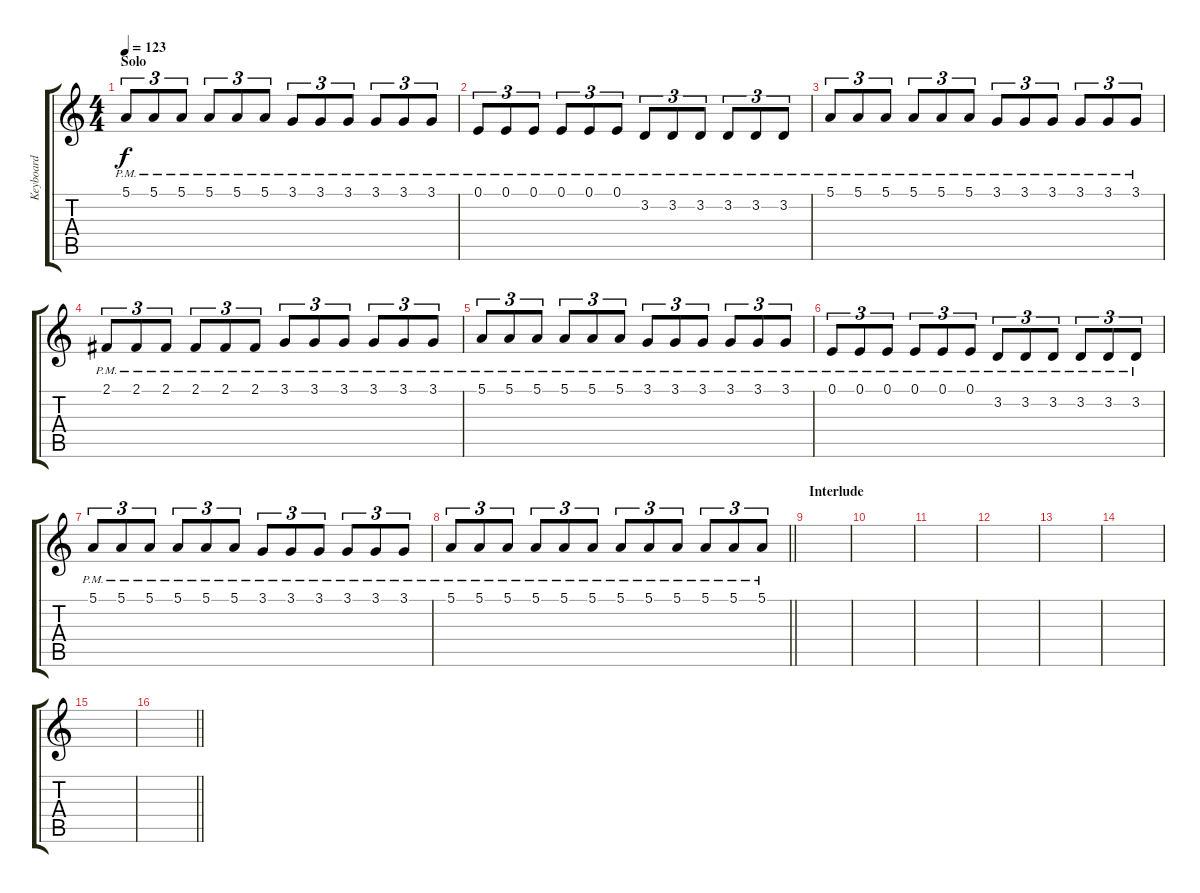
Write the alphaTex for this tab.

\track ("Keyboard" "Keyboard") {instrument piccolo}
\staff {score tabs}
\tuning (E4 B3 G3 D3 A2 D2) {hide}
\ts (4 4)
\section ("" "Solo")
\tempo 123
\clef g2
\ks c
5.1{pm}.8{tu (3 2) dy f volume 14} 5.1{pm}.8{tu (3 2)} 5.1{pm}.8{tu (3 2)} 5.1{pm}.8{tu (3 2)} 5.1{pm}.8{tu (3 2)} 5.1{pm}.8{tu (3 2)} 3.1{pm}.8{tu (3 2)} 3.1{pm}.8{tu (3 2)} 3.1{pm}.8{tu (3 2)} 3.1{pm}.8{tu (3 2)} 3.1{pm}.8{tu (3 2)} 3.1{pm}.8{tu (3 2)} |
0.1{pm}.8{tu (3 2)} 0.1{pm}.8{tu (3 2)} 0.1{pm}.8{tu (3 2) volume 11} 0.1{pm}.8{tu (3 2)} 0.1{pm}.8{tu (3 2)} 0.1{pm}.8{tu (3 2)} 3.2{pm}.8{tu (3 2)} 3.2{pm}.8{tu (3 2)} 3.2{pm}.8{tu (3 2)} 3.2{pm}.8{tu (3 2)} 3.2{pm}.8{tu (3 2)} 3.2{pm}.8{tu (3 2)} |
5.1{pm}.8{tu (3 2) volume 14} 5.1{pm}.8{tu (3 2)} 5.1{pm}.8{tu (3 2)} 5.1{pm}.8{tu (3 2)} 5.1{pm}.8{tu (3 2)} 5.1{pm}.8{tu (3 2)} 3.1{pm}.8{tu (3 2)} 3.1{pm}.8{tu (3 2)} 3.1{pm}.8{tu (3 2)} 3.1{pm}.8{tu (3 2)} 3.1{pm}.8{tu (3 2)} 3.1{pm}.8{tu (3 2)} |
2.1{pm}.8{tu (3 2)} 2.1{pm}.8{tu (3 2)} 2.1{pm}.8{tu (3 2) volume 11} 2.1{pm}.8{tu (3 2)} 2.1{pm}.8{tu (3 2)} 2.1{pm}.8{tu (3 2)} 3.1{pm}.8{tu (3 2)} 3.1{pm}.8{tu (3 2)} 3.1{pm}.8{tu (3 2)} 3.1{pm}.8{tu (3 2)} 3.1{pm}.8{tu (3 2)} 3.1{pm}.8{tu (3 2)} |
5.1{pm}.8{tu (3 2) volume 14} 5.1{pm}.8{tu (3 2)} 5.1{pm}.8{tu (3 2)} 5.1{pm}.8{tu (3 2)} 5.1{pm}.8{tu (3 2)} 5.1{pm}.8{tu (3 2)} 3.1{pm}.8{tu (3 2)} 3.1{pm}.8{tu (3 2)} 3.1{pm}.8{tu (3 2)} 3.1{pm}.8{tu (3 2)} 3.1{pm}.8{tu (3 2)} 3.1{pm}.8{tu (3 2)} |
0.1{pm}.8{tu (3 2)} 0.1{pm}.8{tu (3 2)} 0.1{pm}.8{tu (3 2) volume 11} 0.1{pm}.8{tu (3 2)} 0.1{pm}.8{tu (3 2)} 0.1{pm}.8{tu (3 2)} 3.2{pm}.8{tu (3 2)} 3.2{pm}.8{tu (3 2)} 3.2{pm}.8{tu (3 2)} 3.2{pm}.8{tu (3 2)} 3.2{pm}.8{tu (3 2)} 3.2{pm}.8{tu (3 2)} |
5.1{pm}.8{tu (3 2) volume 14} 5.1{pm}.8{tu (3 2)} 5.1{pm}.8{tu (3 2)} 5.1{pm}.8{tu (3 2)} 5.1{pm}.8{tu (3 2)} 5.1{pm}.8{tu (3 2)} 3.1{pm}.8{tu (3 2)} 3.1{pm}.8{tu (3 2)} 3.1{pm}.8{tu (3 2)} 3.1{pm}.8{tu (3 2)} 3.1{pm}.8{tu (3 2)} 3.1{pm}.8{tu (3 2)} |
\barLineRight lightlight
5.1{pm}.8{tu (3 2)} 5.1{pm}.8{tu (3 2)} 5.1{pm}.8{tu (3 2) volume 11} 5.1{pm}.8{tu (3 2)} 5.1{pm}.8{tu (3 2)} 5.1{pm}.8{tu (3 2)} 5.1{pm}.8{tu (3 2)} 5.1{pm}.8{tu (3 2)} 5.1{pm}.8{tu (3 2)} 5.1{pm}.8{tu (3 2)} 5.1{pm}.8{tu (3 2)} 5.1{pm}.8{tu (3 2)} |
\section ("" "Interlude")
|
|
|
|
|
|
|
\barLineRight lightlight
